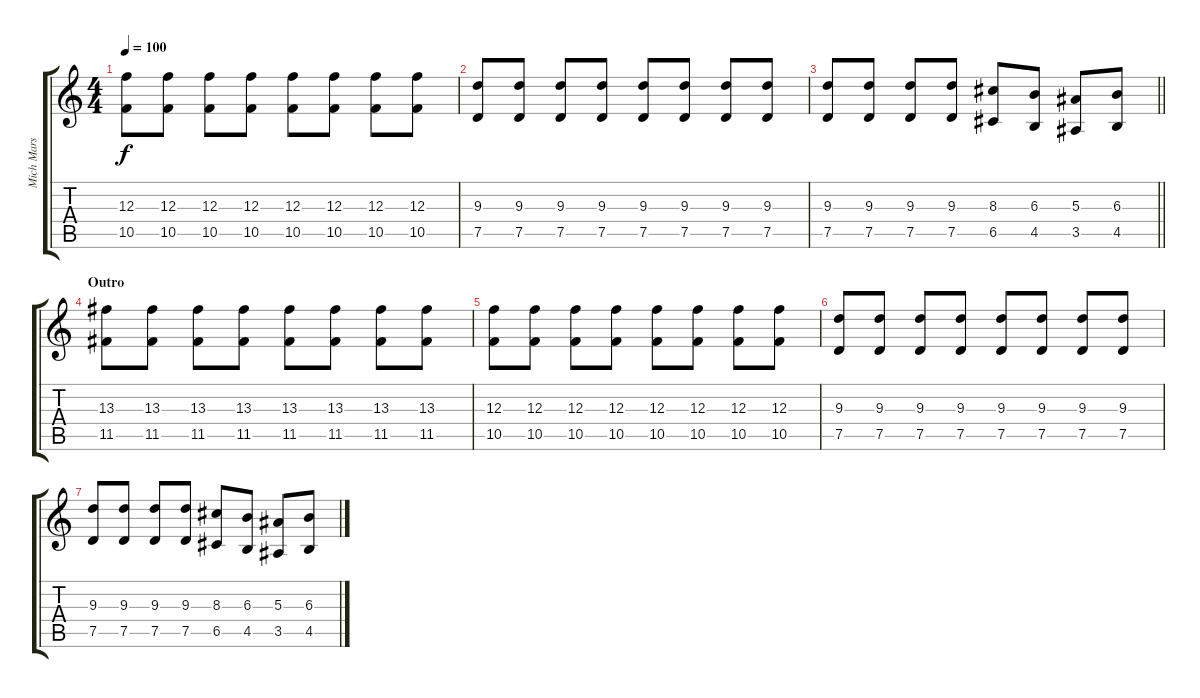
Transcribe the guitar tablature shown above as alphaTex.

\track ("Mich Mars Lead" "Mich Mars ") {instrument distortionguitar}
\staff {score tabs}
\tuning (D4 A3 F3 C3 G2 C2) {hide}
\ts (4 4)
\tempo 100
\clef g2
\ks c
(12.3 10.5).8{dy f} (12.3 10.5).8 (12.3 10.5).8 (12.3 10.5).8 (12.3 10.5).8 (12.3 10.5).8 (12.3 10.5).8 (12.3 10.5).8 |
(9.3 7.5).8 (9.3 7.5).8 (9.3 7.5).8 (9.3 7.5).8 (9.3 7.5).8 (9.3 7.5).8 (9.3 7.5).8 (9.3 7.5).8 |
\barLineRight lightlight
(9.3 7.5).8 (9.3 7.5).8 (9.3 7.5).8 (9.3 7.5).8 (8.3 6.5).8 (6.3 4.5).8 (5.3 3.5).8 (6.3 4.5).8 |
\section ("" "Outro")
(13.3 11.5).8 (13.3 11.5).8 (13.3 11.5).8 (13.3 11.5).8 (13.3 11.5).8 (13.3 11.5).8 (13.3 11.5).8 (13.3 11.5).8 |
(12.3 10.5).8 (12.3 10.5).8 (12.3 10.5).8 (12.3 10.5).8 (12.3 10.5).8 (12.3 10.5).8 (12.3 10.5).8 (12.3 10.5).8 |
(9.3 7.5).8 (9.3 7.5).8 (9.3 7.5).8 (9.3 7.5).8 (9.3 7.5).8 (9.3 7.5).8 (9.3 7.5).8 (9.3 7.5).8 |
(9.3 7.5).8 (9.3 7.5).8 (9.3 7.5).8 (9.3 7.5).8 (8.3 6.5).8 (6.3 4.5).8 (5.3 3.5).8 (6.3 4.5).8
